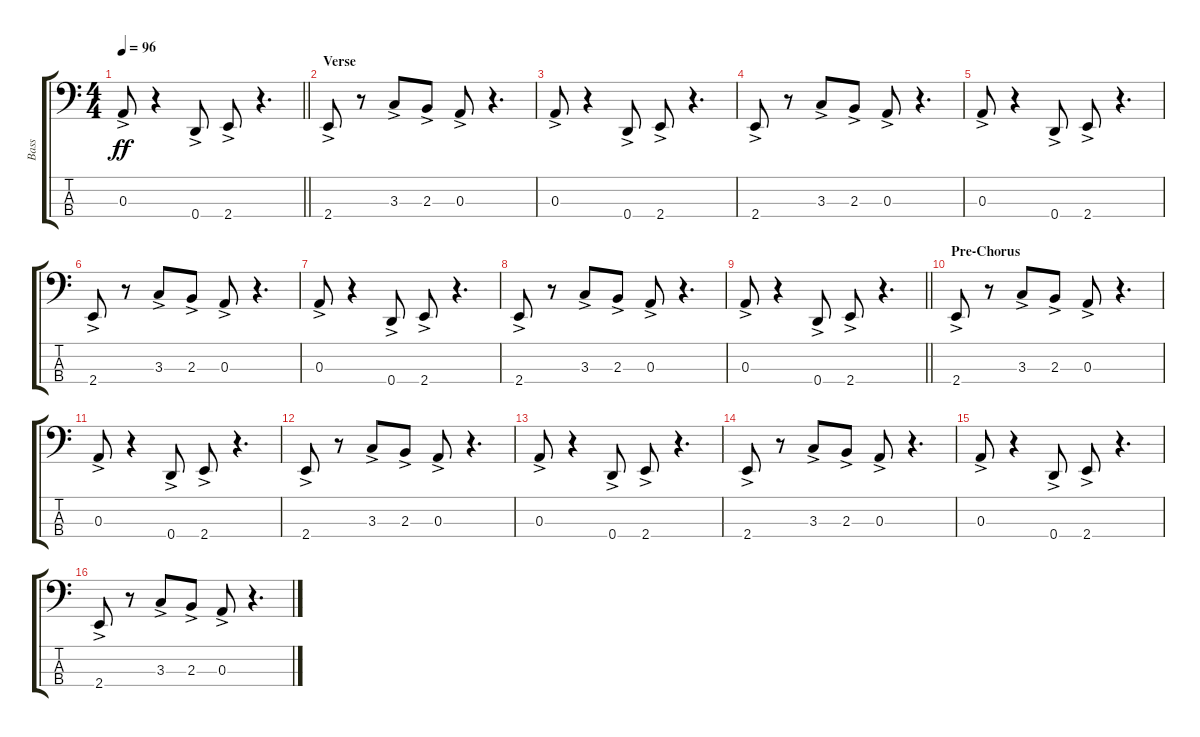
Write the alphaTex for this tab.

\track ("Bass" "Bass") {instrument electricbasspick}
\staff {score tabs}
\tuning (G2 D2 A1 D1) {hide}
\ts (4 4)
\tempo 96
\clef f4
\barLineRight lightlight
\ks c
0.3{ac}.8{dy ff} r.4 0.4{ac}.8 2.4{ac}.8 r.4{d} |
\section ("" "Verse")
2.4{ac}.8 r.8 3.3{ac}.8 2.3{ac}.8 0.3{ac}.8 r.4{d} |
0.3{ac}.8 r.4 0.4{ac}.8 2.4{ac}.8 r.4{d} |
2.4{ac}.8 r.8 3.3{ac}.8 2.3{ac}.8 0.3{ac}.8 r.4{d} |
0.3{ac}.8 r.4 0.4{ac}.8 2.4{ac}.8 r.4{d} |
2.4{ac}.8 r.8 3.3{ac}.8 2.3{ac}.8 0.3{ac}.8 r.4{d} |
0.3{ac}.8 r.4 0.4{ac}.8 2.4{ac}.8 r.4{d} |
2.4{ac}.8 r.8 3.3{ac}.8 2.3{ac}.8 0.3{ac}.8 r.4{d} |
\barLineRight lightlight
0.3{ac}.8 r.4 0.4{ac}.8 2.4{ac}.8 r.4{d} |
\section ("" "Pre-Chorus")
2.4{ac}.8 r.8 3.3{ac}.8 2.3{ac}.8 0.3{ac}.8 r.4{d} |
0.3{ac}.8 r.4 0.4{ac}.8 2.4{ac}.8 r.4{d} |
2.4{ac}.8 r.8 3.3{ac}.8 2.3{ac}.8 0.3{ac}.8 r.4{d} |
0.3{ac}.8 r.4 0.4{ac}.8 2.4{ac}.8 r.4{d} |
2.4{ac}.8 r.8 3.3{ac}.8 2.3{ac}.8 0.3{ac}.8 r.4{d} |
0.3{ac}.8 r.4 0.4{ac}.8 2.4{ac}.8 r.4{d} |
2.4{ac}.8 r.8 3.3{ac}.8 2.3{ac}.8 0.3{ac}.8 r.4{d}
